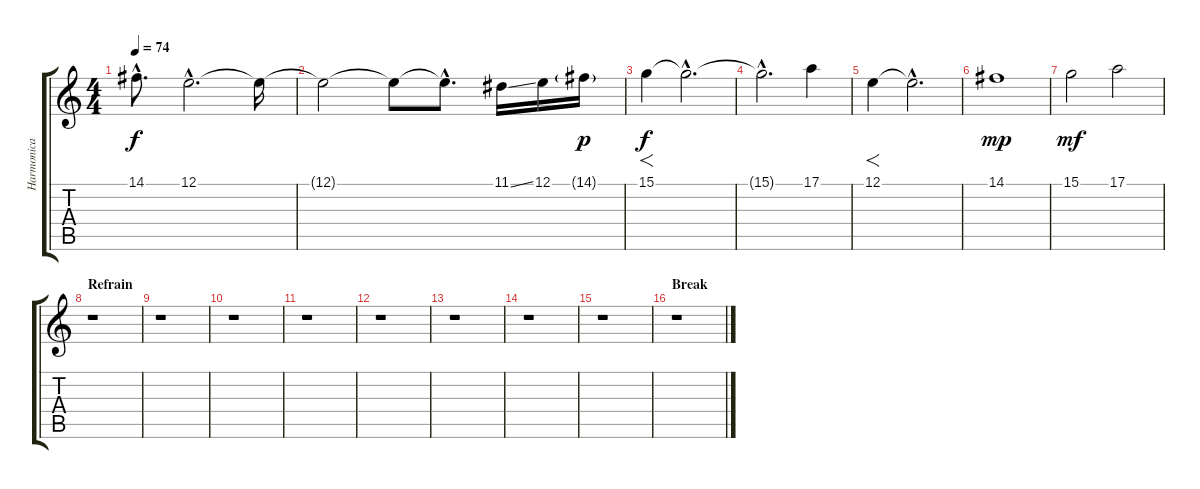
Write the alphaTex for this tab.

\track ("Harmonica" "Harmonica") {instrument harmonica}
\staff {score tabs}
\tuning (E4 B3 G3 D3 A2 E2) {hide}
\ts (4 4)
\tempo 74
\clef g2
\ks c
14.1{hac}.8{d dy f} 12.1{hac}.2{d} 12.1{t}.16 |
12.1{t}.2 12.1{t}.8 12.1{hac t}.8{d} 11.1{ss}.16 12.1.16 14.1{g}.16{dy p} |
15.1.4{f dy f} 15.1{hac t}.2{d} |
15.1{hac t}.2{d} 17.1.4 |
12.1.4{f} 12.1{hac t}.2{d} |
14.1.1{dy mp} |
15.1.2{dy mf} 17.1.2 |
\section ("" "Refrain")
r.1 |
r.1 |
r.1 |
r.1 |
r.1 |
r.1 |
r.1 |
r.1 |
\section ("" "Break")
r.1
